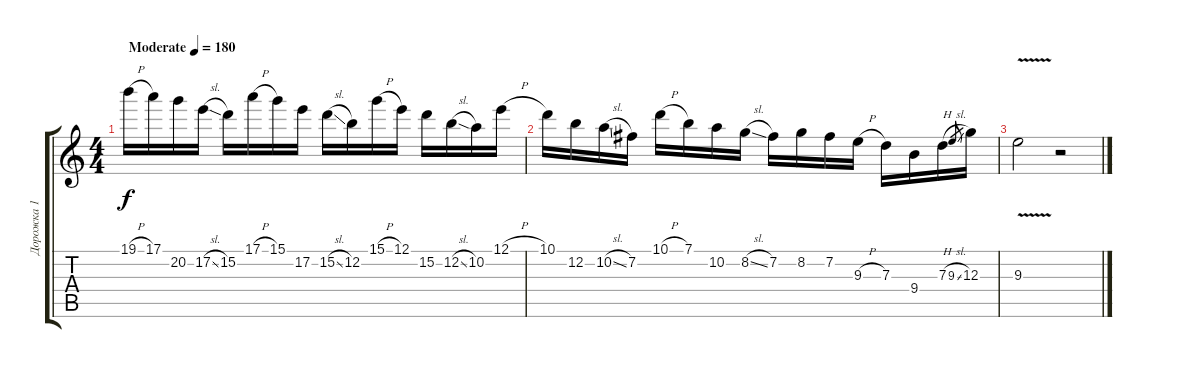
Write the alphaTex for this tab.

\track ("Дорожка 1" "Дорожка 1") {instrument overdrivenguitar}
\staff {score tabs}
\tuning (E4 B3 G3 D3 A2 E2) {hide}
\ts (4 4)
\tempo (180 "Moderate")
\clef g2
\ks c
19.1{h}.16{dy f instrument overdrivenguitar} 17.1.16 20.2.16 17.2{sl}.16 15.2.16 17.1{h}.16 15.1.16 17.2.16 15.2{sl}.16 12.2.16 15.1{h}.16 12.1.16 15.2.16 12.2{sl}.16 10.2.16 12.1{h}.16 |
10.1.16 12.2.16 10.2{sl}.16 7.2.16 10.1{h}.16 7.1.16 10.2.16 8.2{sl}.16 7.2.16 8.2.16 7.2.16 9.3{h}.16 7.3.16 9.4.16 7.3{h}.16 9.3{sl}.8{gr} 12.3.16 |
9.3{v}.2 r.2
